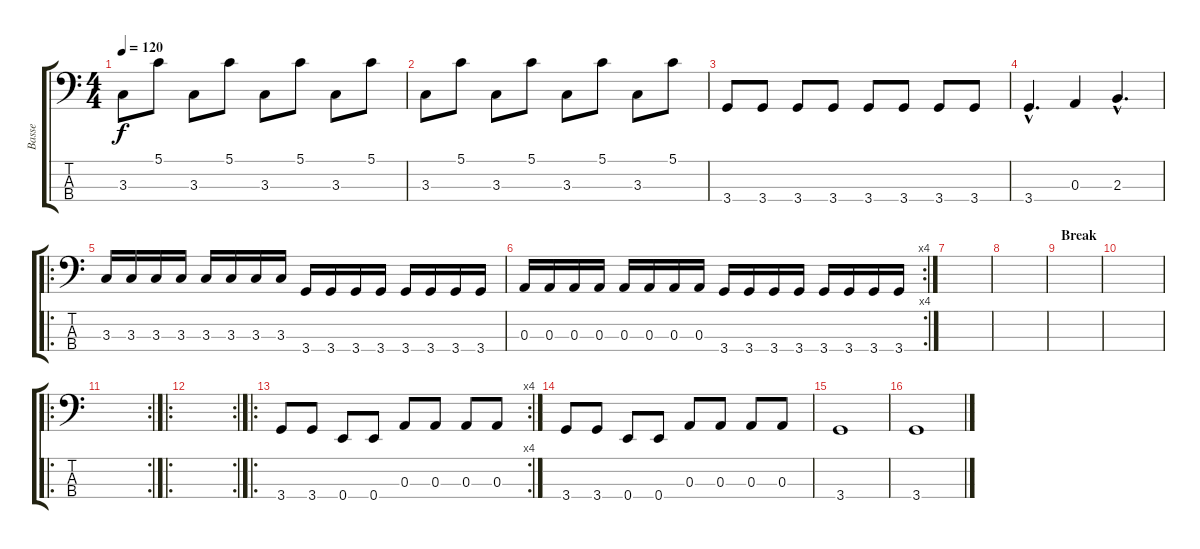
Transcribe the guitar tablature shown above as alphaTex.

\track ("Basse" "Basse") {instrument electricbassfinger}
\staff {score tabs}
\tuning (G2 D2 A1 E1) {hide}
\ts (4 4)
\tempo 120
\clef f4
\ks c
3.3.8{dy f} 5.1.8 3.3.8 5.1.8 3.3.8 5.1.8 3.3.8 5.1.8 |
3.3.8 5.1.8 3.3.8 5.1.8 3.3.8 5.1.8 3.3.8 5.1.8 |
3.4.8 3.4.8 3.4.8 3.4.8 3.4.8 3.4.8 3.4.8 3.4.8 |
3.4{hac}.4{d} 0.3.4 2.3{hac}.4{d} |
\ro
3.3.16 3.3.16 3.3.16 3.3.16 3.3.16 3.3.16 3.3.16 3.3.16 3.4.16 3.4.16 3.4.16 3.4.16 3.4.16 3.4.16 3.4.16 3.4.16 |
\rc 4
0.3.16 0.3.16 0.3.16 0.3.16 0.3.16 0.3.16 0.3.16 0.3.16 3.4.16 3.4.16 3.4.16 3.4.16 3.4.16 3.4.16 3.4.16 3.4.16 |
|
|
\section ("" "Break")
|
|
\ro
\rc 2
|
\ro
\rc 2
|
\ro
\rc 4
3.4.8 3.4.8 0.4.8 0.4.8 0.3.8 0.3.8 0.3.8 0.3.8 |
3.4.8 3.4.8 0.4.8 0.4.8 0.3.8 0.3.8 0.3.8 0.3.8 |
3.4.1 |
3.4.1
